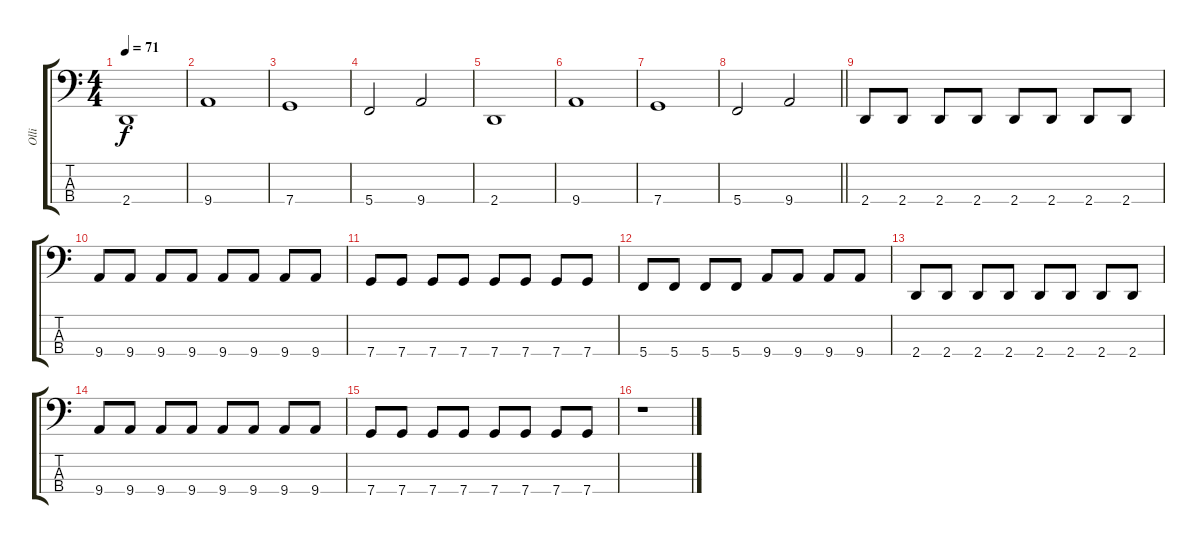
\track ("Olli" "Olli") {instrument electricbassfinger}
\staff {score tabs}
\tuning (F2 C2 G1 C1) {hide}
\ts (4 4)
\tempo 71
\clef f4
\ks c
2.4.1{dy f instrument electricbassfinger} |
9.4.1 |
7.4.1 |
5.4.2 9.4.2 |
2.4.1 |
9.4.1 |
7.4.1 |
\barLineRight lightlight
5.4.2 9.4.2 |
2.4.8 2.4.8 2.4.8 2.4.8 2.4.8 2.4.8 2.4.8 2.4.8 |
9.4.8 9.4.8 9.4.8 9.4.8 9.4.8 9.4.8 9.4.8 9.4.8 |
7.4.8 7.4.8 7.4.8 7.4.8 7.4.8 7.4.8 7.4.8 7.4.8 |
5.4.8 5.4.8 5.4.8 5.4.8 9.4.8 9.4.8 9.4.8 9.4.8 |
2.4.8 2.4.8 2.4.8 2.4.8 2.4.8 2.4.8 2.4.8 2.4.8 |
9.4.8 9.4.8 9.4.8 9.4.8 9.4.8 9.4.8 9.4.8 9.4.8 |
7.4.8 7.4.8 7.4.8 7.4.8 7.4.8 7.4.8 7.4.8 7.4.8 |
r.1
